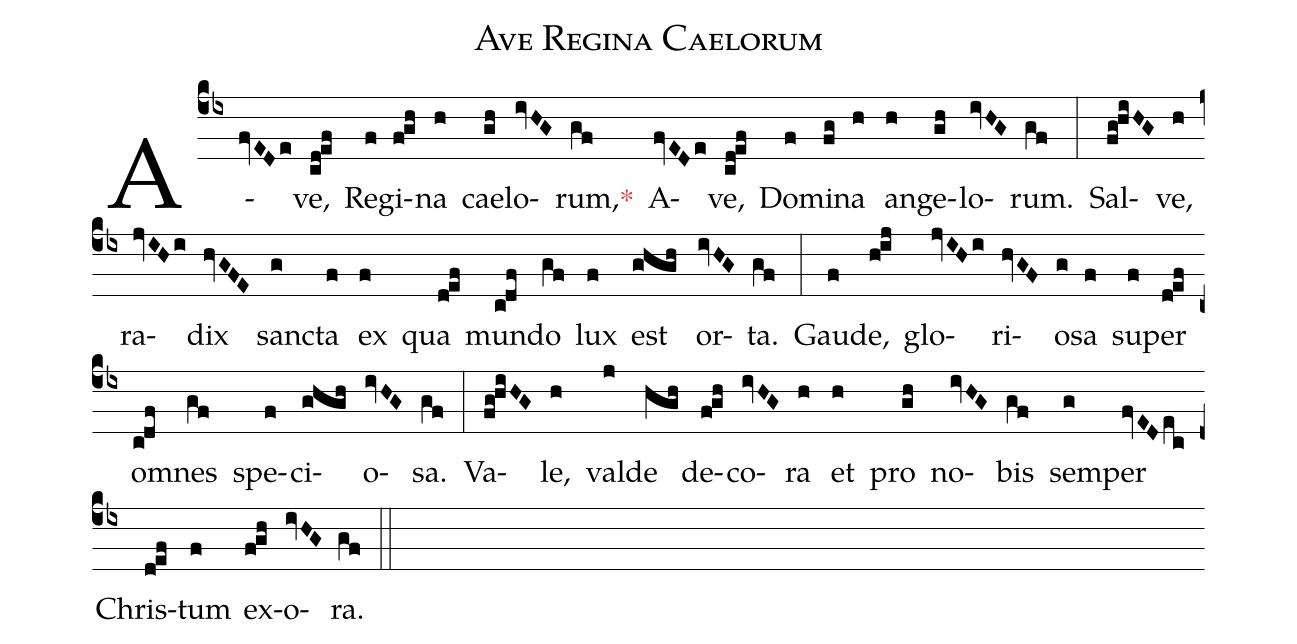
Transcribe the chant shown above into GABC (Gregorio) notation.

name: Ave Regina Caelorum;
%%
(cb4) A(fvEDe)ve,(cd!ef) Re(f)gi(fgh)na(h) cae(gh)lo(ivHG)rum,<c>*</c>(gf) A(fvEDe)ve,(cd!ef) Do(f)mi(fg)na(h)
an(h)ge(gh)lo(ivHG)rum.(gf) (:) Sal(fg!hiHG)ve,(h) ra(jvIHi)dix(hvGFE) san(g)cta(f) ex(f) qua(def) mun(cdf)do(gf)
lux(f) est(ghgh) or(ivHG)ta.(gf) (:) Gau(f)de,(hij) glo(jvIHi)ri(hvGF)o(g)sa(f) su(f)per(def) om(cdf)nes(gf)
spe(f)ci(ghgh)o(ivHG)sa.(gf) (:) Va(fg!hiHG)le,(h) val(j)de(hgh) de(fgh)co(ivHG)ra(h) et(h) pro(gh)
no(ivHG)bis(gf) sem(g)per(fvEDec) Chris(def)tum(f) ex(fgh)o(ivHG)ra.(gf) (::)
